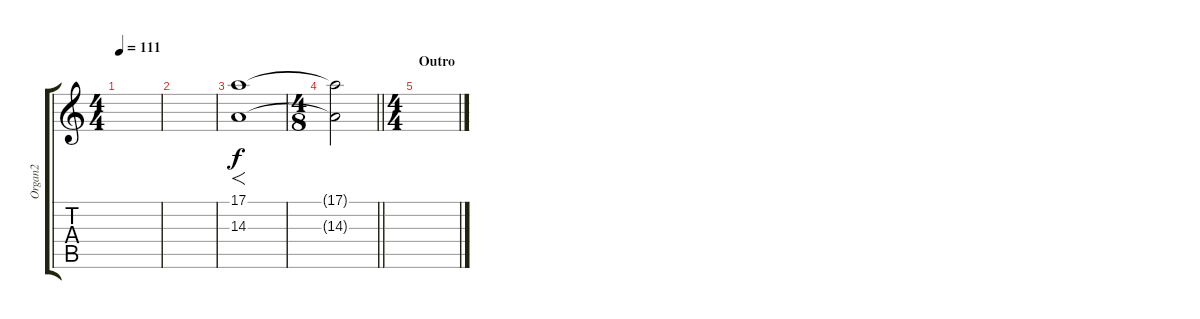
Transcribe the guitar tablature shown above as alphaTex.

\track ("Organ2" "Organ2") {instrument reedorgan}
\staff {score tabs}
\tuning (E4 B3 G3 D3 A2 E2) {hide}
\ts (4 4)
\tempo 111
\clef g2
\ks c
|
|
(17.1 14.3).1{f dy f instrument fiddle} |
\ts (4 8)
\barLineRight lightlight
(17.1{t} 14.3{t}).2 |
\ts (4 4)
\section ("" "Outro")
